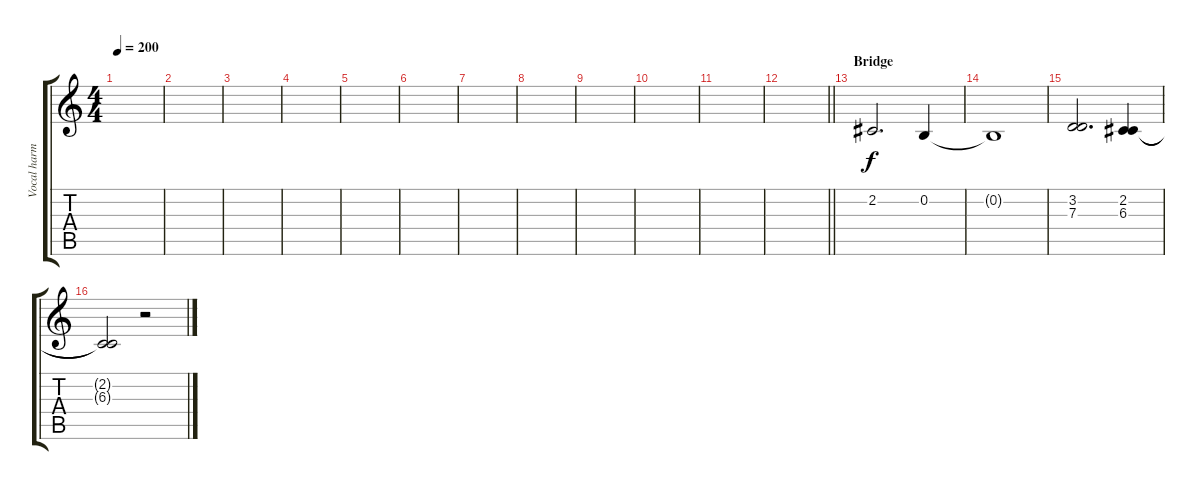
\track ("Vocal harmonies" "Vocal harm") {instrument tenorsax}
\staff {score tabs}
\tuning (E4 B3 G3 D3 A2 E2) {hide}
\ts (4 4)
\tempo 200
\clef g2
\ks c
|
|
|
|
|
|
|
|
|
|
|
\barLineRight lightlight
|
\section ("" "Bridge")
2.2.2{d} 0.2.4 |
0.2{t}.1 |
(3.2 7.3).2{d} (2.2 6.3).4 |
(2.2{t} 6.3{t}).2 r.2
